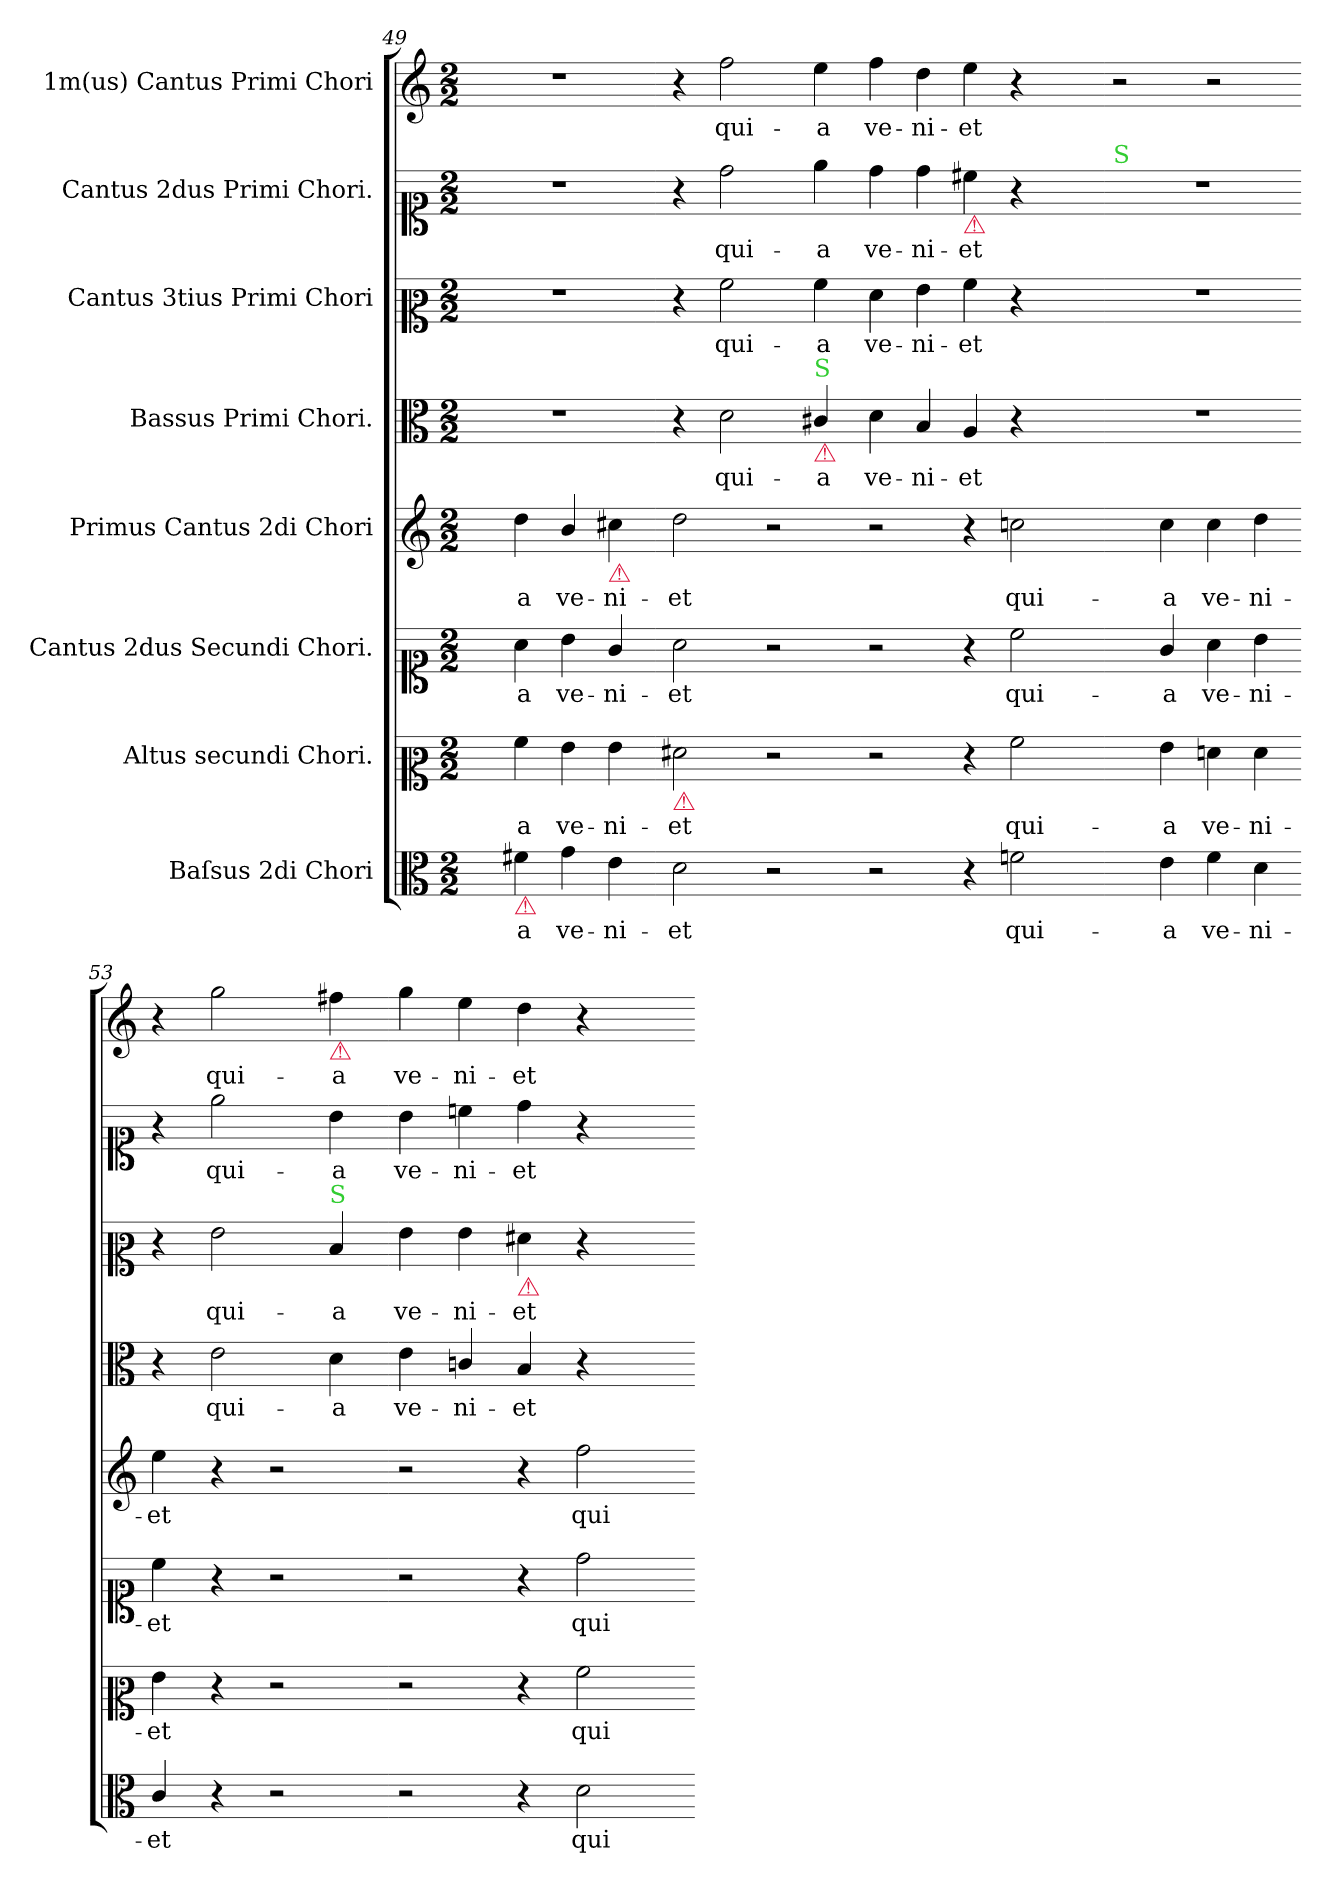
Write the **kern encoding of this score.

**kern	**text	**kern	**text	**kern	**text	**kern	**text	**kern	**text	**kern	**text	**kern	**text	**kern	**text
*part8	*part8	*part7	*part7	*part6	*part6	*part5	*part5	*part4	*part4	*part3	*part3	*part2	*part2	*part1	*part1
*staff8	*staff8	*staff7	*staff7	*staff6	*staff6	*staff5	*staff5	*staff4	*staff4	*staff3	*staff3	*staff2	*staff2	*staff1	*staff1
*I"Baſsus 2di Chori	*	*I"Altus secundi Chori.	*	*I"Cantus 2dus Secundi Chori.	*	*I"Primus Cantus 2di Chori	*	*I"Bassus Primi Chori.	*	*I"Cantus 3tius Primi Chori	*	*I"Cantus 2dus Primi Chori.	*	*I"1m(us) Cantus Primi Chori	*
*clefC3	*	*clefC2	*	*clefC1	*	*clefG2	*	*clefC3	*	*clefC2	*	*clefC1	*	*clefG2	*
*k[]	*	*k[]	*	*k[]	*	*k[]	*	*k[]	*	*k[]	*	*k[]	*	*k[]	*
*C:	*	*C:	*	*C:	*	*C:	*	*C:	*	*C:	*	*C:	*	*C:	*
*M2/2	*	*M2/2	*	*M2/2	*	*M2/2	*	*M2/2	*	*M2/2	*	*M2/2	*	*M2/2	*
=49	=49	=49	=49	=49	=49	=49	=49	=49	=49	=49	=49	=49	=49	=49	=49
4ryy	.	4ryy	.	4ryy	.	4ryy	.	1r	.	1r	.	1r	.	1r	.
!LO:TX:b:color=crimson:t=⚠	!	!	!	!	!	!	!	!	!	!	!	!	!	!	!
4f#X\	-a	4a\	-a	4a\	-a	4dd\	-a	.	.	.	.	.	.	.	.
4g\	ve-	4g\	ve-	4b\	ve-	4b/	ve-	.	.	.	.	.	.	.	.
!	!	!	!	!	!	!LO:TX:b:color=crimson:t=⚠	!	!	!	!	!	!	!	!	!
4e\	-ni-	4g\	-ni-	4g/	-ni-	4cc#X\	-ni-	.	.	.	.	.	.	.	.
=50-	=50-	=50-	=50-	=50-	=50-	=50-	=50-	=50-	=50-	=50-	=50-	=50-	=50-	=50-	=50-
!	!	!LO:TX:b:color=crimson:t=⚠	!	!	!	!	!	!	!	!	!	!	!	!	!
2d\	-et	2f#X\	-et	2a\	-et	2dd\	-et	4r	.	4r	.	4r	.	4r	.
.	.	.	.	.	.	.	.	2d\	qui-	2a\	qui-	2dd\	qui-	2ff\	qui-
2r	.	2r	.	2r	.	2r	.	.	.	.	.	.	.	.	.
!	!	!	!	!	!	!	!	!LO:TX:b:color=crimson:t=⚠	!	!	!	!	!	!	!
!	!	!	!	!	!	!	!	!LO:TX:a:color=limegreen:t=S	!	!	!	!	!	!	!
.	.	.	.	.	.	.	.	4c#X/	-a	4a\	-a	4ee\	-a	4ee\	-a
=51-	=51-	=51-	=51-	=51-	=51-	=51-	=51-	=51-	=51-	=51-	=51-	=51-	=51-	=51-	=51-
2r	.	2r	.	2r	.	2r	.	4d\	ve-	4f\	ve-	4dd\	ve-	4ff\	ve-
.	.	.	.	.	.	.	.	4B/	-ni-	4g\	-ni-	4dd\	-ni-	4dd\	-ni-
!	!	!	!	!	!	!	!	!	!	!	!	!LO:TX:b:color=crimson:t=⚠	!	!	!
4r	.	4r	.	4r	.	4r	.	4A/	-et	4a\	-et	4cc#X\	-et	4ee\	-et
2fn\	qui-	2a\	qui-	2cc\	qui-	2ccn\	qui-	4r	.	4r	.	4r	.	4r	.
.	.	.	.	.	.	.	.	4ryy	.	4ryy	.	4ryy	.	4ryy	.
=52-	=52-	=52-	=52-	=52-	=52-	=52-	=52-	=52-	=52-	=52-	=52-	=52-	=52-	=52-	=52-
!	!	!	!	!	!	!	!	!	!	!	!	!LO:TX:a:color=limegreen:t=S	!	!	!
4ryy	.	4ryy	.	4ryy	.	4ryy	.	1r	.	1r	.	1r	.	2r	.
4e\	-a	4g\	-a	4g/	-a	4cc\	-a	.	.	.	.	.	.	.	.
4f\	ve-	4fn\	ve-	4a\	ve-	4cc\	ve-	.	.	.	.	.	.	2r	.
4d\	-ni-	4f\	-ni-	4b\	-ni-	4dd\	-ni-	.	.	.	.	.	.	.	.
=53-	=53-	=53-	=53-	=53-	=53-	=53-	=53-	=53-	=53-	=53-	=53-	=53-	=53-	=53-	=53-
4c/	-et	4g\	-et	4cc\	-et	4ee\	-et	4r	.	4r	.	4r	.	4r	.
4r	.	4r	.	4r	.	4r	.	2e\	qui-	2g\	qui-	2ee\	qui-	2gg\	qui-
2r	.	2r	.	2r	.	2r	.	.	.	.	.	.	.	.	.
!	!	!	!	!	!	!	!	!	!	!	!	!	!	!LO:TX:b:color=crimson:t=⚠	!
!	!	!	!	!	!	!	!	!	!	!LO:TX:a:color=limegreen:t=S	!	!	!	!	!
.	.	.	.	.	.	.	.	4d\	-a	4d/	-a	4b\	-a	4ff#X\	-a
=54-	=54-	=54-	=54-	=54-	=54-	=54-	=54-	=54-	=54-	=54-	=54-	=54-	=54-	=54-	=54-
2r	.	2r	.	2r	.	2r	.	4e\	ve-	4g\	ve-	4b\	ve-	4gg\	ve-
.	.	.	.	.	.	.	.	4cn/	-ni-	4g\	-ni-	4ccn\	-ni-	4ee\	-ni-
!	!	!	!	!	!	!	!	!	!	!LO:TX:b:color=crimson:t=⚠	!	!	!	!	!
4r	.	4r	.	4r	.	4r	.	4B/	-et	4f#X\	-et	4dd\	-et	4dd\	-et
2d\	qui-	2a\	qui-	2dd\	qui-	2ff\	qui-	4r	.	4r	.	4r	.	4r	.
.	.	.	.	.	.	.	.	4ryy	.	4ryy	.	4ryy	.	4ryy	.
=-	=-	=-	=-	=-	=-	=-	=-	=-	=-	=-	=-	=-	=-	=-	=-
*-	*-	*-	*-	*-	*-	*-	*-	*-	*-	*-	*-	*-	*-	*-	*-
